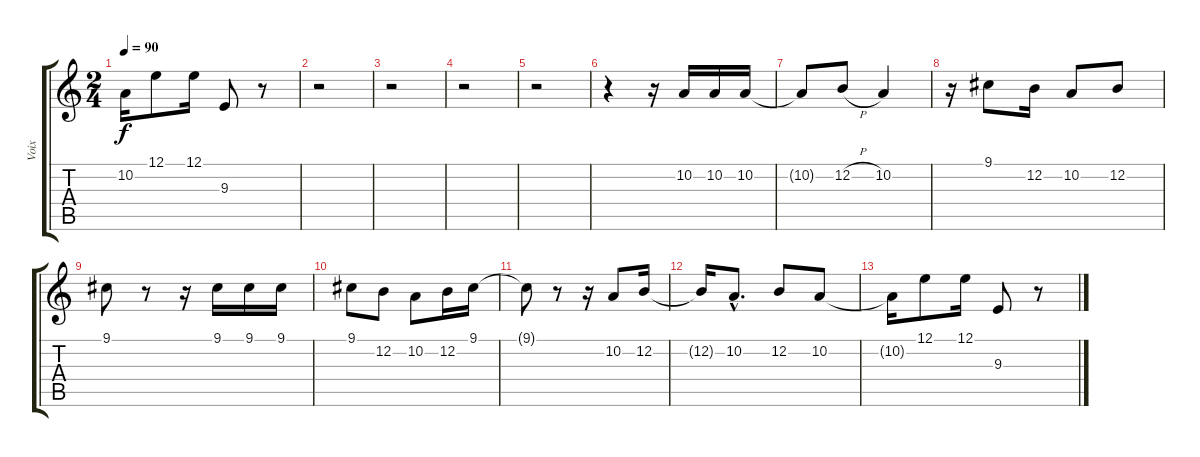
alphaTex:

\track ("Voix" "Voix") {instrument accordion}
\staff {score tabs}
\tuning (E4 B3 G3 D3 A2 E2) {hide}
\ts (2 4)
\tempo 90
\clef g2
\ks c
10.2{t}.16{dy f} 12.1.8 12.1.16 9.3.8 r.8 |
r.2 |
r.2 |
r.2 |
r.2 |
r.4 r.16 10.2.16 10.2.16 10.2.16 |
10.2{t}.8 12.2{h}.8 10.2.4 |
r.16 9.1.8 12.2.16 10.2.8 12.2.8 |
9.1.8 r.8 r.16 9.1.16 9.1.16 9.1.16 |
9.1.8 12.2.8 10.2.8 12.2.16 9.1.16 |
9.1{t}.8 r.8 r.16 10.2.8 12.2.16 |
12.2{t}.16 10.2{hac}.8{d} 12.2.8 10.2.8 |
10.2{t}.16 12.1.8 12.1.16 9.3.8 r.8
